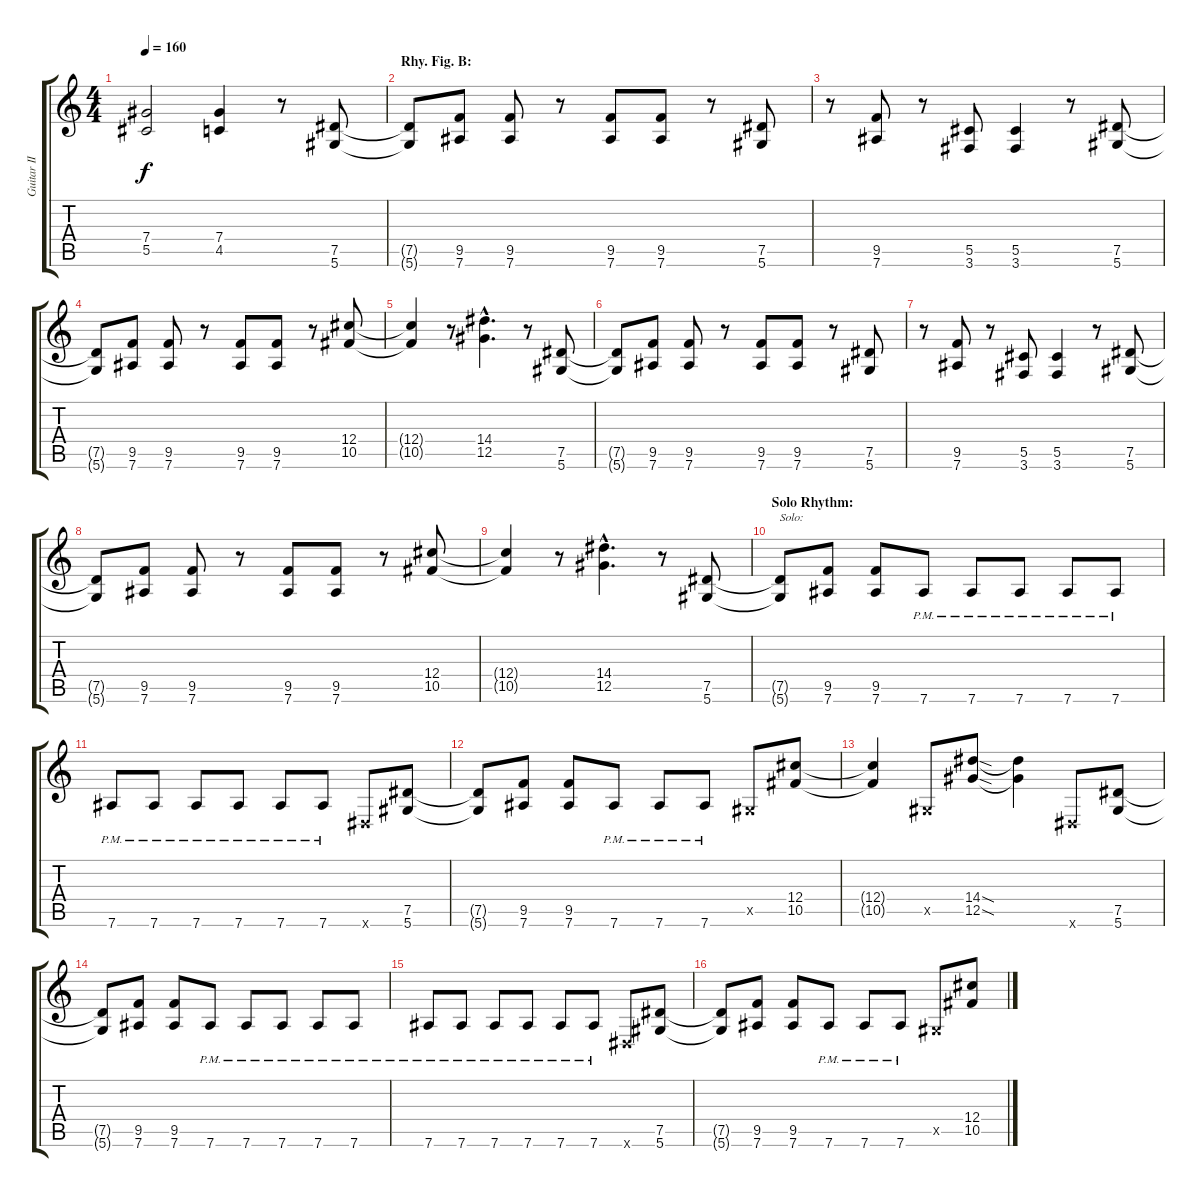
\track ("Guitar II" "Guitar II") {instrument distortionguitar}
\staff {score tabs}
\tuning (Eb4 Bb3 Gb3 Db3 Ab2 Eb2) {hide}
\ts (4 4)
\tempo 160
\clef g2
\ks c
(7.4 5.5).2{dy f} (7.4 4.5).4 r.8 (7.5 5.6).8 |
\section ("" "Rhy. Fig. B:")
(7.5{t} 5.6{t}).8 (9.5 7.6).8 (9.5 7.6).8 r.8 (9.5 7.6).8 (9.5 7.6).8 r.8 (7.5 5.6).8 |
r.8 (9.5 7.6).8 r.8 (5.5 3.6).8 (5.5 3.6).4 r.8 (7.5 5.6).8 |
(7.5{t} 5.6{t}).8 (9.5 7.6).8 (9.5 7.6).8 r.8 (9.5 7.6).8 (9.5 7.6).8 r.8 (12.4 10.5).8 |
(12.4{t} 10.5{t}).4 r.8 (14.4{hac} 12.5{hac}).4{d} r.8 (7.5 5.6).8 |
(7.5{t} 5.6{t}).8 (9.5 7.6).8 (9.5 7.6).8 r.8 (9.5 7.6).8 (9.5 7.6).8 r.8 (7.5 5.6).8 |
r.8 (9.5 7.6).8 r.8 (5.5 3.6).8 (5.5 3.6).4 r.8 (7.5 5.6).8 |
(7.5{t} 5.6{t}).8 (9.5 7.6).8 (9.5 7.6).8 r.8 (9.5 7.6).8 (9.5 7.6).8 r.8 (12.4 10.5).8 |
(12.4{t} 10.5{t}).4 r.8 (14.4{hac} 12.5{hac}).4{d} r.8 (7.5 5.6).8 |
\section ("" "Solo Rhythm:")
(7.5{t} 5.6{t}).8{txt "Solo:"} (9.5 7.6).8 (9.5 7.6).8 7.6{pm}.8 7.6{pm}.8 7.6{pm}.8 7.6{pm}.8 7.6{pm}.8 |
7.6{pm}.8 7.6{pm}.8 7.6{pm}.8 7.6{pm}.8 7.6{pm}.8 7.6{pm}.8 0.6{x}.8 (7.5 5.6).8 |
(7.5{t} 5.6{t}).8 (9.5 7.6).8 (9.5 7.6).8 7.6{pm}.8 7.6{pm}.8 7.6{pm}.8 0.5{x}.8 (12.4 10.5).8 |
(12.4{t} 10.5{t}).4 0.5{x}.8 (14.4{sod} 12.5{sod}).8 (14.4{t} 12.5{t}).4 0.6{x}.8 (7.5 5.6).8 |
(7.5{t} 5.6{t}).8 (9.5 7.6).8 (9.5 7.6).8 7.6{pm}.8 7.6{pm}.8 7.6{pm}.8 7.6{pm}.8 7.6{pm}.8 |
7.6{pm}.8 7.6{pm}.8 7.6{pm}.8 7.6{pm}.8 7.6{pm}.8 7.6{pm}.8 0.6{x}.8 (7.5 5.6).8 |
(7.5{t} 5.6{t}).8 (9.5 7.6).8 (9.5 7.6).8 7.6{pm}.8 7.6{pm}.8 7.6{pm}.8 0.5{x}.8 (12.4 10.5).8
